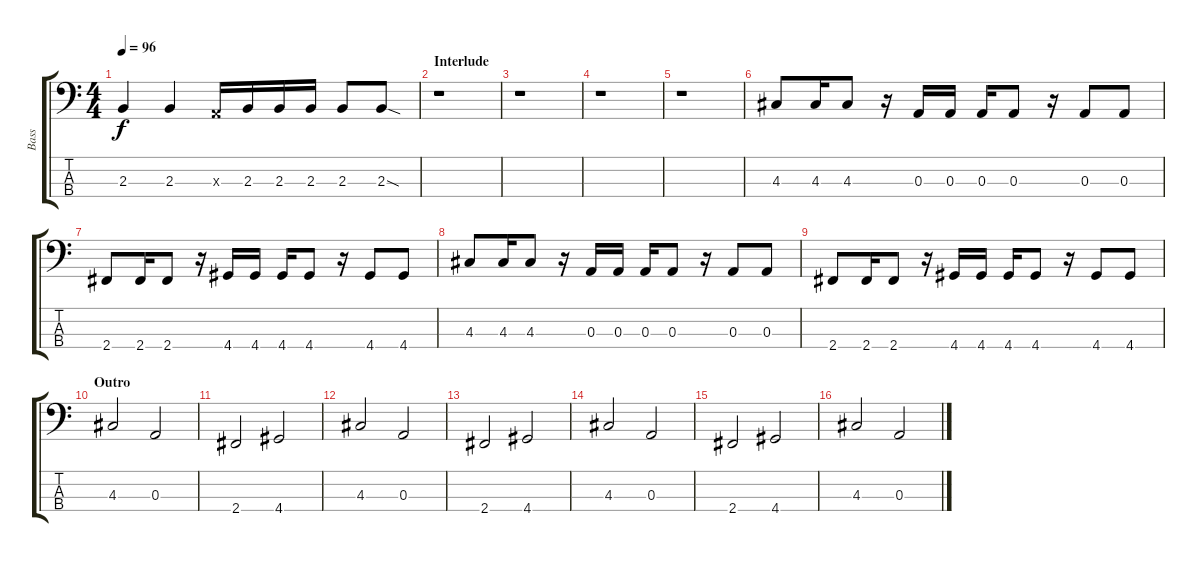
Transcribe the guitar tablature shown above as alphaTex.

\track ("Bass" "Bass") {instrument electricbasspick}
\staff {score tabs}
\tuning (G2 D2 A1 E1) {hide}
\ts (4 4)
\tempo 96
\clef f4
\ks c
2.3.4{dy f} 2.3.4 0.3{x}.16 2.3.16 2.3.16 2.3.16 2.3.8 2.3{sod}.8 |
\section ("" "Interlude")
r.1 |
r.1 |
r.1 |
r.1 |
4.3.8 4.3.16 4.3.8 r.16 0.3.16 0.3.16 0.3.16 0.3.8 r.16 0.3.8 0.3.8 |
2.4.8 2.4.16 2.4.8 r.16 4.4.16 4.4.16 4.4.16 4.4.8 r.16 4.4.8 4.4.8 |
4.3.8 4.3.16 4.3.8 r.16 0.3.16 0.3.16 0.3.16 0.3.8 r.16 0.3.8 0.3.8 |
2.4.8 2.4.16 2.4.8 r.16 4.4.16 4.4.16 4.4.16 4.4.8 r.16 4.4.8 4.4.8 |
\section ("" "Outro")
4.3.2 0.3.2 |
2.4.2 4.4.2 |
4.3.2 0.3.2 |
2.4.2 4.4.2 |
4.3.2 0.3.2 |
2.4.2 4.4.2 |
4.3.2 0.3.2
